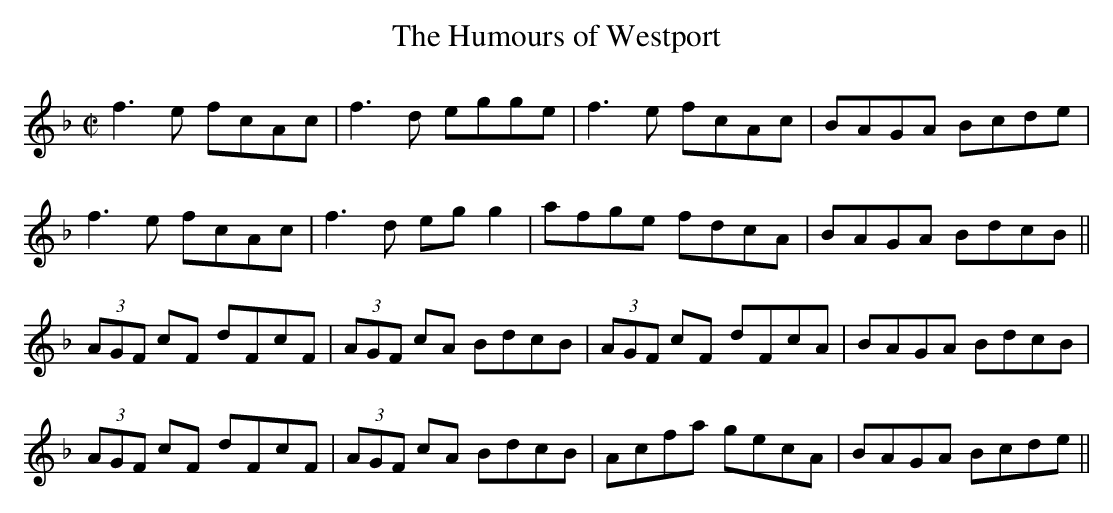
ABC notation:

X:1
T:The Humours of Westport
M:C|
K:F
f3e fcAc|f3d egge|f3e fcAc|BAGA Bcde|
f3e fcAc|f3d eg g2|afge fdcA|BAGA BdcB||
(3AGF cF dFcF|(3AGF cA BdcB|(3AGF cF dFcA|BAGA BdcB|
(3AGF cF dFcF|(3AGF cA BdcB|Acfa gecA|BAGA Bcde||
